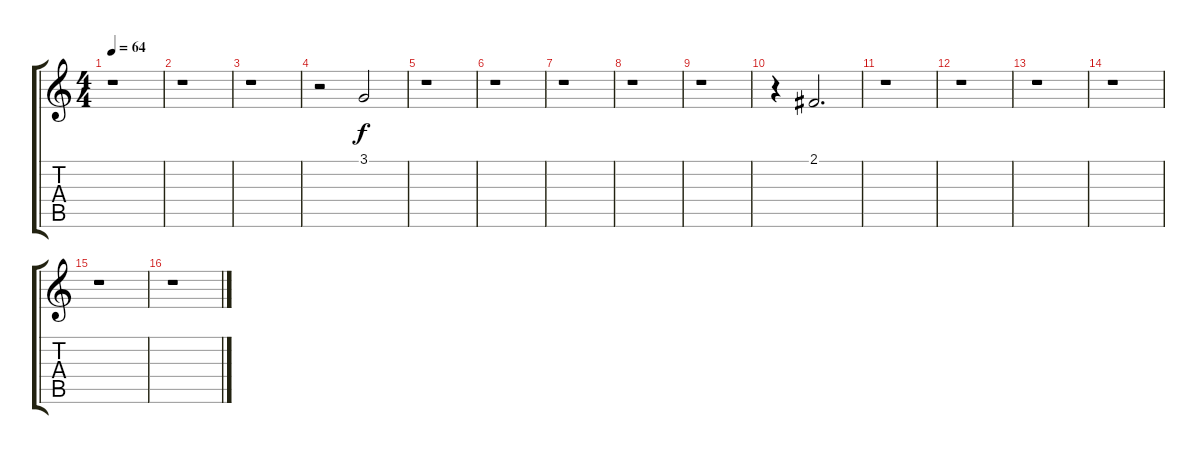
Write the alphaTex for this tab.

\track "" {instrument seashore}
\staff {score tabs}
\tuning (E4 B3 G3 D3 A2 E2) {hide}
\ts (4 4)
\tempo 64
\clef g2
\ks c
r.1{dy f} |
r.1 |
r.1 |
r.2 3.1.2 |
r.1 |
r.1 |
r.1 |
r.1 |
r.1 |
r.4 2.1.2{d} |
r.1 |
r.1 |
r.1 |
r.1 |
r.1 |
r.1
